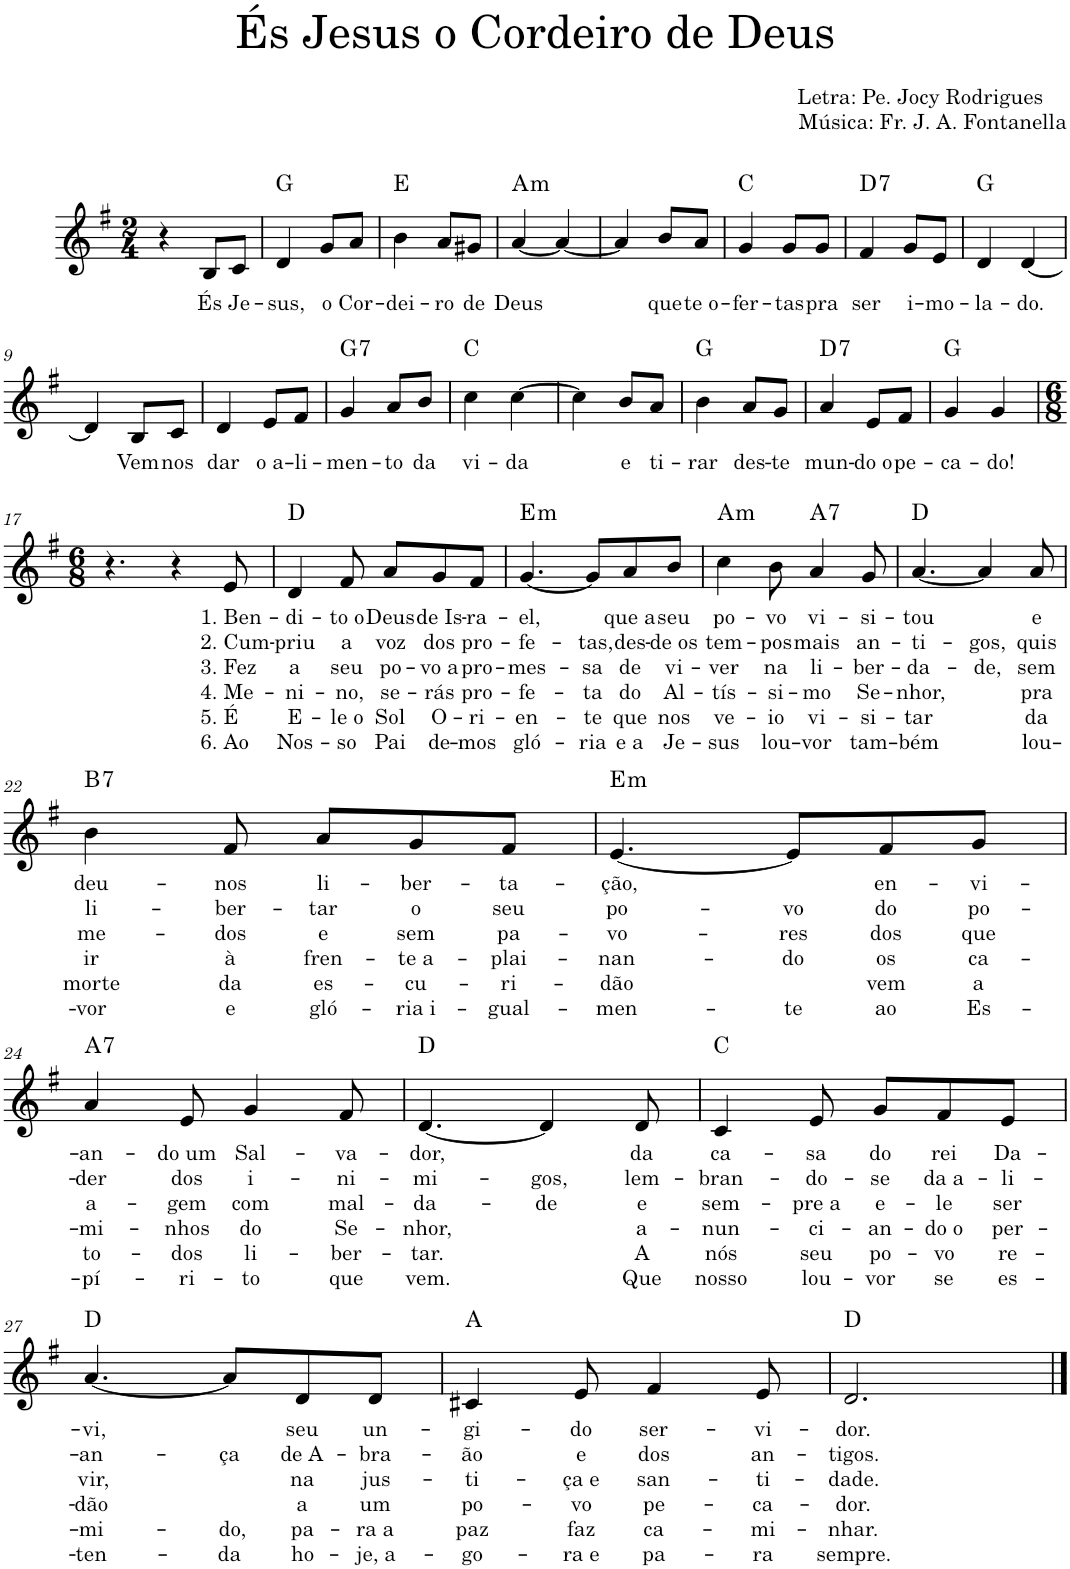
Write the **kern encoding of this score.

**kern	**text	**text	**text	**text	**text	**text	**harte
*part1	*part1	*part1	*part1	*part1	*part1	*part1	*part1
*staff1	*staff1	*staff1	*staff1	*staff1	*staff1	*staff1	*
*I"Piano	*	*	*	*	*	*	*
*I'Pno.	*	*	*	*	*	*	*
*clefG2	*	*	*	*	*	*	*
*k[f#]	*	*	*	*	*	*	*
*M2/4	*	*	*	*	*	*	*
=1	=1	=1	=1	=1	=1	=1	=1
4r	.	.	.	.	.	.	.
!	!LO:LY:b	!	!	!	!	!	!
8B/L	És	.	.	.	.	.	.
!	!LO:LY:b	!	!	!	!	!	!
8c/J	Je-	.	.	.	.	.	.
=2	=2	=2	=2	=2	=2	=2	=2
!	!LO:LY:b	!	!	!	!	!	!
4d/	-sus,	.	.	.	.	.	G:maj
!	!LO:LY:b	!	!	!	!	!	!
8g/L	o	.	.	.	.	.	.
!	!LO:LY:b	!	!	!	!	!	!
8a/J	Cor-	.	.	.	.	.	.
=3	=3	=3	=3	=3	=3	=3	=3
!	!LO:LY:b	!	!	!	!	!	!
4b\	-dei-	.	.	.	.	.	E:maj
!	!LO:LY:b	!	!	!	!	!	!
8a/L	-ro	.	.	.	.	.	.
!	!LO:LY:b	!	!	!	!	!	!
8g#X/J	de	.	.	.	.	.	.
=4	=4	=4	=4	=4	=4	=4	=4
!	!LO:LY:b	!	!	!	!	!	!LO:H:kt=m
[4a/	Deus	.	.	.	.	.	A:min
4a/_	.	.	.	.	.	.	.
=5	=5	=5	=5	=5	=5	=5	=5
4a/]	.	.	.	.	.	.	.
!	!LO:LY:b	!	!	!	!	!	!
8b/L	que	.	.	.	.	.	.
!	!LO:LY:b	!	!	!	!	!	!
8a/J	te o-	.	.	.	.	.	.
=6	=6	=6	=6	=6	=6	=6	=6
!	!LO:LY:b	!	!	!	!	!	!
4g/	-fer-	.	.	.	.	.	C:maj
!	!LO:LY:b	!	!	!	!	!	!
8g/L	-tas	.	.	.	.	.	.
!	!LO:LY:b	!	!	!	!	!	!
8g/J	pra	.	.	.	.	.	.
=7	=7	=7	=7	=7	=7	=7	=7
!	!LO:LY:b	!	!	!	!	!	!LO:H:kt=7
4f#/	ser	.	.	.	.	.	D:7
!	!LO:LY:b	!	!	!	!	!	!
8g/L	i-	.	.	.	.	.	.
!	!LO:LY:b	!	!	!	!	!	!
8e/J	-mo-	.	.	.	.	.	.
=8	=8	=8	=8	=8	=8	=8	=8
!	!LO:LY:b	!	!	!	!	!	!
4d/	-la-	.	.	.	.	.	G:maj
!	!LO:LY:b	!	!	!	!	!	!
[4d/	-do.	.	.	.	.	.	.
!!LO:LB:g=z
=9	=9	=9	=9	=9	=9	=9	=9
4d/]	.	.	.	.	.	.	.
!	!LO:LY:b	!	!	!	!	!	!
8B/L	Vem	.	.	.	.	.	.
!	!LO:LY:b	!	!	!	!	!	!
8c/J	nos	.	.	.	.	.	.
=10	=10	=10	=10	=10	=10	=10	=10
!	!LO:LY:b	!	!	!	!	!	!
4d/	dar	.	.	.	.	.	.
!	!LO:LY:b	!	!	!	!	!	!
8e/L	o a-	.	.	.	.	.	.
!	!LO:LY:b	!	!	!	!	!	!
8f#/J	-li-	.	.	.	.	.	.
=11	=11	=11	=11	=11	=11	=11	=11
!	!LO:LY:b	!	!	!	!	!	!LO:H:kt=7
4g/	-men-	.	.	.	.	.	G:7
!	!LO:LY:b	!	!	!	!	!	!
8a/L	-to	.	.	.	.	.	.
!	!LO:LY:b	!	!	!	!	!	!
8b/J	da	.	.	.	.	.	.
=12	=12	=12	=12	=12	=12	=12	=12
!	!LO:LY:b	!	!	!	!	!	!
4cc\	vi-	.	.	.	.	.	C:maj
!	!LO:LY:b	!	!	!	!	!	!
[4cc\	-da	.	.	.	.	.	.
=13	=13	=13	=13	=13	=13	=13	=13
4cc\]	.	.	.	.	.	.	.
!	!LO:LY:b	!	!	!	!	!	!
8b/L	e	.	.	.	.	.	.
!	!LO:LY:b	!	!	!	!	!	!
8a/J	ti-	.	.	.	.	.	.
=14	=14	=14	=14	=14	=14	=14	=14
!	!LO:LY:b	!	!	!	!	!	!
4b\	-rar	.	.	.	.	.	G:maj
!	!LO:LY:b	!	!	!	!	!	!
8a/L	des-	.	.	.	.	.	.
!	!LO:LY:b	!	!	!	!	!	!
8g/J	-te	.	.	.	.	.	.
=15	=15	=15	=15	=15	=15	=15	=15
!	!LO:LY:b	!	!	!	!	!	!LO:H:kt=7
4a/	mun-	.	.	.	.	.	D:7
!	!LO:LY:b	!	!	!	!	!	!
8e/L	-do o	.	.	.	.	.	.
!	!LO:LY:b	!	!	!	!	!	!
8f#/J	pe-	.	.	.	.	.	.
=16	=16	=16	=16	=16	=16	=16	=16
!	!LO:LY:b	!	!	!	!	!	!
4g/	-ca-	.	.	.	.	.	G:maj
!	!LO:LY:b	!	!	!	!	!	!
4g/	-do!	.	.	.	.	.	.
!!LO:LB:g=z
=17	=17	=17	=17	=17	=17	=17	=17
*M6/8	*	*	*	*	*	*	*
4.r	.	.	.	.	.	.	.
4r	.	.	.	.	.	.	.
!	!LO:LY:b	!LO:LY:b	!LO:LY:b	!LO:LY:b	!LO:LY:b	!LO:LY:b	!
8e/	1. Ben-	2. Cum-	3. Fez	4. Me-	5. É	6. Ao	.
=18	=18	=18	=18	=18	=18	=18	=18
!	!LO:LY:b	!LO:LY:b	!LO:LY:b	!LO:LY:b	!LO:LY:b	!LO:LY:b	!
4d/	-di-	-priu	a	-ni-	E-	Nos-	D:maj
!	!LO:LY:b	!LO:LY:b	!LO:LY:b	!LO:LY:b	!LO:LY:b	!LO:LY:b	!
8f#/	-to o	a	seu	-no,	-le o	-so	.
!	!LO:LY:b	!LO:LY:b	!LO:LY:b	!LO:LY:b	!LO:LY:b	!LO:LY:b	!
8a/L	Deus	voz	po-	se-	Sol	Pai	.
!	!LO:LY:b	!LO:LY:b	!LO:LY:b	!LO:LY:b	!LO:LY:b	!LO:LY:b	!
8g/	de Is-	dos	-vo a	-rás	O-	de-	.
!	!LO:LY:b	!LO:LY:b	!LO:LY:b	!LO:LY:b	!LO:LY:b	!LO:LY:b	!
8f#/J	-ra-	pro-	pro-	pro-	-ri-	-mos	.
=19	=19	=19	=19	=19	=19	=19	=19
!	!LO:LY:b	!LO:LY:b	!LO:LY:b	!LO:LY:b	!LO:LY:b	!LO:LY:b	!LO:H:kt=m
[4.g/	-el,	-fe-	-mes-	-fe-	-en-	gló-	E:min
!	!	!LO:LY:b	!LO:LY:b	!LO:LY:b	!LO:LY:b	!LO:LY:b	!
8g/L]	.	tas,	-sa	-ta	-te	-ria	.
!	!LO:LY:b	!LO:LY:b	!LO:LY:b	!LO:LY:b	!LO:LY:b	!LO:LY:b	!
8a/	que a	des-	de	do	que	e a	.
!	!LO:LY:b	!LO:LY:b	!LO:LY:b	!LO:LY:b	!LO:LY:b	!LO:LY:b	!
8b/J	seu	-de os	vi-	Al-	nos	Je-	.
=20	=20	=20	=20	=20	=20	=20	=20
!	!LO:LY:b	!LO:LY:b	!LO:LY:b	!LO:LY:b	!LO:LY:b	!LO:LY:b	!LO:H:kt=m
4cc\	po-	tem-	-ver	-tís-	ve-	-sus	A:min
!	!LO:LY:b	!LO:LY:b	!LO:LY:b	!LO:LY:b	!LO:LY:b	!LO:LY:b	!
8b\	-vo	-pos	na	-si-	-io	lou-	.
!	!LO:LY:b	!LO:LY:b	!LO:LY:b	!LO:LY:b	!LO:LY:b	!LO:LY:b	!LO:H:kt=7
4a/	vi-	mais	li-	-mo	vi-	-vor	A:7
!	!LO:LY:b	!LO:LY:b	!LO:LY:b	!LO:LY:b	!LO:LY:b	!LO:LY:b	!
8g/	-si-	an-	-ber-	Se-	-si-	tam-	.
=21	=21	=21	=21	=21	=21	=21	=21
!	!LO:LY:b	!LO:LY:b	!LO:LY:b	!LO:LY:b	!LO:LY:b	!LO:LY:b	!
[4.a/	-tou	-ti-	-da-	-nhor,	-tar	-bém	D:maj
!	!	!LO:LY:b	!LO:LY:b	!	!	!	!
4a/]	.	-gos,	-de,	.	.	.	.
!	!LO:LY:b	!LO:LY:b	!LO:LY:b	!LO:LY:b	!LO:LY:b	!LO:LY:b	!
8a/	e	quis	sem	pra	da	lou-	.
!!LO:LB:g=z
=22	=22	=22	=22	=22	=22	=22	=22
!	!LO:LY:b	!LO:LY:b	!LO:LY:b	!LO:LY:b	!LO:LY:b	!LO:LY:b	!LO:H:kt=7
4b\	deu-	li-	me-	ir	morte	-vor	B:7
!	!LO:LY:b	!LO:LY:b	!LO:LY:b	!LO:LY:b	!LO:LY:b	!LO:LY:b	!
8f#/	-nos	-ber-	-dos	à	da	e	.
!	!LO:LY:b	!LO:LY:b	!LO:LY:b	!LO:LY:b	!LO:LY:b	!LO:LY:b	!
8a/L	li-	-tar	e	fren-	es-	gló-	.
!	!LO:LY:b	!LO:LY:b	!LO:LY:b	!LO:LY:b	!LO:LY:b	!LO:LY:b	!
8g/	-ber-	o	sem	-te a-	-cu-	-ria i-	.
!	!LO:LY:b	!LO:LY:b	!LO:LY:b	!LO:LY:b	!LO:LY:b	!LO:LY:b	!
8f#/J	-ta-	seu	pa-	-plai-	-ri-	-gual-	.
=23	=23	=23	=23	=23	=23	=23	=23
!	!LO:LY:b	!LO:LY:b	!LO:LY:b	!LO:LY:b	!LO:LY:b	!LO:LY:b	!LO:H:kt=m
[4.e/	-ção,	po-	-vo-	-nan-	-dão	-men-	E:min
!	!	!LO:LY:b	!LO:LY:b	!LO:LY:b	!	!LO:LY:b	!
8e/L]	.	-vo	-res	-do	.	-te	.
!	!LO:LY:b	!LO:LY:b	!LO:LY:b	!LO:LY:b	!LO:LY:b	!LO:LY:b	!
8f#/	en-	do	dos	os	vem	ao	.
!	!LO:LY:b	!LO:LY:b	!LO:LY:b	!LO:LY:b	!LO:LY:b	!LO:LY:b	!
8g/J	-vi-	po-	que	ca-	a	Es-	.
!!LO:LB:g=z
=24	=24	=24	=24	=24	=24	=24	=24
!	!LO:LY:b	!LO:LY:b	!LO:LY:b	!LO:LY:b	!LO:LY:b	!LO:LY:b	!LO:H:kt=7
4a/	-an-	-der	a-	-mi-	to-	-pí-	A:7
!	!LO:LY:b	!LO:LY:b	!LO:LY:b	!LO:LY:b	!LO:LY:b	!LO:LY:b	!
8e/	-do um	dos	-gem	-nhos	-dos	-ri-	.
!	!LO:LY:b	!LO:LY:b	!LO:LY:b	!LO:LY:b	!LO:LY:b	!LO:LY:b	!
4g/	Sal-	i-	com	do	li-	-to	.
!	!LO:LY:b	!LO:LY:b	!LO:LY:b	!LO:LY:b	!LO:LY:b	!LO:LY:b	!
8f#/	-va-	-ni-	mal-	Se-	-ber-	que	.
=25	=25	=25	=25	=25	=25	=25	=25
!	!LO:LY:b	!LO:LY:b	!LO:LY:b	!LO:LY:b	!LO:LY:b	!LO:LY:b	!
[4.d/	-dor,	-mi-	-da-	-nhor,	-tar.	vem.	D:maj
!	!	!LO:LY:b	!LO:LY:b	!	!	!	!
4d/]	.	-gos,	de	.	.	.	.
!	!LO:LY:b	!LO:LY:b	!LO:LY:b	!LO:LY:b	!LO:LY:b	!LO:LY:b	!
8d/	da	lem-	e	a-	A	Que	.
=26	=26	=26	=26	=26	=26	=26	=26
!	!LO:LY:b	!LO:LY:b	!LO:LY:b	!LO:LY:b	!LO:LY:b	!LO:LY:b	!
4c/	ca-	-bran-	sem-	-nun-	nós	nosso	C:maj
!	!LO:LY:b	!LO:LY:b	!LO:LY:b	!LO:LY:b	!LO:LY:b	!LO:LY:b	!
8e/	-sa	-do-	-pre a	-ci-	seu	lou-	.
!	!LO:LY:b	!LO:LY:b	!LO:LY:b	!LO:LY:b	!LO:LY:b	!LO:LY:b	!
8g/L	do	-se	e-	-an-	po-	-vor	.
!	!LO:LY:b	!LO:LY:b	!LO:LY:b	!LO:LY:b	!LO:LY:b	!LO:LY:b	!
8f#/	rei	da a-	-le	-do o	-vo	se	.
!	!LO:LY:b	!LO:LY:b	!LO:LY:b	!LO:LY:b	!LO:LY:b	!LO:LY:b	!
8e/J	Da-	-li-	ser	per-	re-	es-	.
!!LO:LB:g=z
=27	=27	=27	=27	=27	=27	=27	=27
!	!LO:LY:b	!LO:LY:b	!LO:LY:b	!LO:LY:b	!LO:LY:b	!LO:LY:b	!
[4.a/	-vi,	-an-	vir,	-dão	-mi-	-ten-	D:maj
!	!	!LO:LY:b	!	!	!LO:LY:b	!LO:LY:b	!
8a/L]	.	-ça	.	.	-do,	-da	.
!	!LO:LY:b	!LO:LY:b	!LO:LY:b	!LO:LY:b	!LO:LY:b	!LO:LY:b	!
8d/	seu	de A-	na	a	pa-	ho-	.
!	!LO:LY:b	!LO:LY:b	!LO:LY:b	!LO:LY:b	!LO:LY:b	!LO:LY:b	!
8d/J	un-	-bra-	jus-	um	-ra a	-je, a-	.
=28	=28	=28	=28	=28	=28	=28	=28
!	!LO:LY:b	!LO:LY:b	!LO:LY:b	!LO:LY:b	!LO:LY:b	!LO:LY:b	!
4c#X/	-gi-	-ão	-ti-	po-	paz	-go-	A:maj
!	!LO:LY:b	!LO:LY:b	!LO:LY:b	!LO:LY:b	!LO:LY:b	!LO:LY:b	!
8e/	-do	e	-ça e	-vo	faz	-ra e	.
!	!LO:LY:b	!LO:LY:b	!LO:LY:b	!LO:LY:b	!LO:LY:b	!LO:LY:b	!
4f#/	ser-	dos	san-	pe-	ca-	pa-	.
!	!LO:LY:b	!LO:LY:b	!LO:LY:b	!LO:LY:b	!LO:LY:b	!LO:LY:b	!
8e/	-vi-	an-	-ti-	-ca-	-mi-	-ra	.
=29	=29	=29	=29	=29	=29	=29	=29
!	!LO:LY:b	!LO:LY:b	!LO:LY:b	!LO:LY:b	!LO:LY:b	!LO:LY:b	!
2.d/	-dor.	-tigos.	-dade.	-dor.	-nhar.	sempre.	D:maj
==	==	==	==	==	==	==	==
*-	*-	*-	*-	*-	*-	*-	*-
